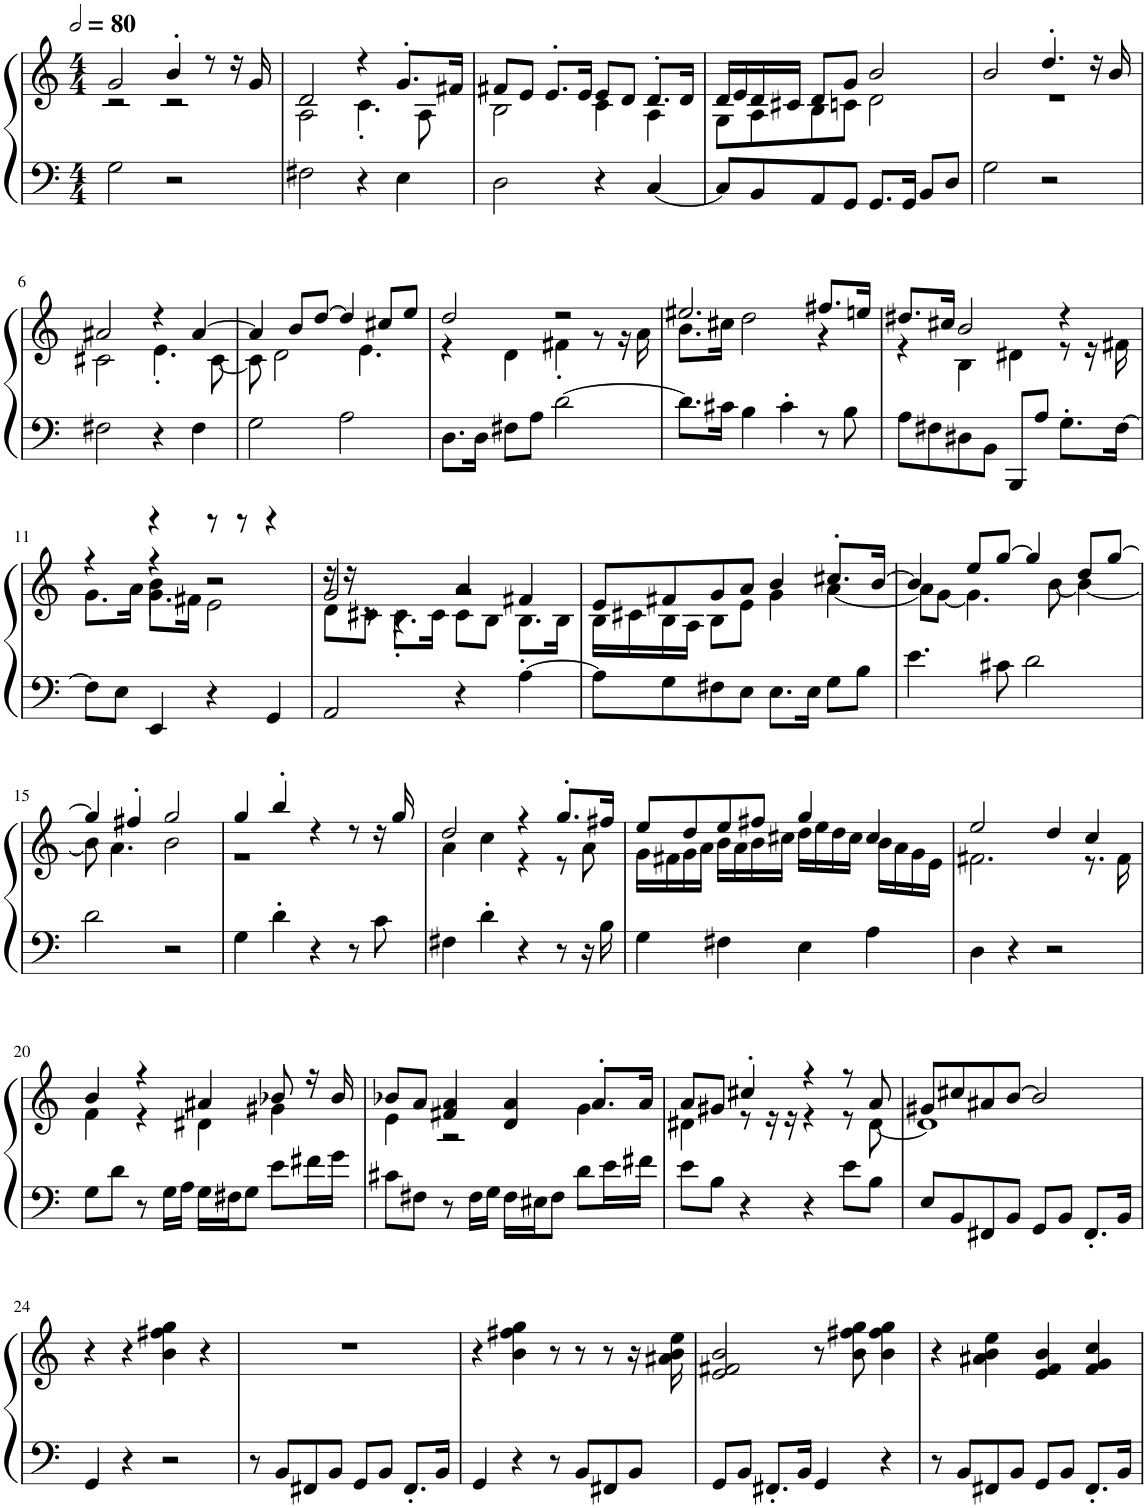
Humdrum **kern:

**kern	**kern
*part1	*part1
*staff2	*staff1
*I"Piano	*
*I'Pno.	*
*clefF4	*clefG2
*k[]	*k[]
*M4/4	*M4/4
*MM160	*MM160
=1	=1
*	*^
2G\	2g/	2r
2r	4b'/	2r
.	8r	.
.	16r	.
.	16g/	.
=2	=2	=2
2F#X\	2d/	2A\
4r	4r	4.c'\
4E\	8.g'/L	.
.	.	8A\
.	16f#X/Jk	.
=3	=3	=3
2D\	8f#X/L	2B\
.	8e/J	.
.	8.e'/L	.
.	16e/Jk	.
4r	8e/L	4c\
.	8d/J	.
[4C/	8.d'/L	4A\
.	16d/Jk	.
=4	=4	=4
8C/L]	16d/LL	8G\L
.	16e/	.
8BB/	16d/	8A\
.	16c#X/JJ	.
8AA/	8d/L	8B\
8GG/J	8g/J	8cn\J
8.GG/L	2b/	2d\
16GG/Jk	.	.
8BB/L	.	.
8D/J	.	.
=5	=5	=5
2G\	2b/	1r
2r	4.dd'/	.
.	16r	.
.	16b/	.
!!LO:LB:g=z	!!
=6	=6	=6
2F#X\	2a#X/	2c#X\
4r	4r	4.e'\
4F#\	[4a#/	.
.	.	[8c#\
=7	=7	=7
2G\	4a#/]	8c#\]
.	.	2d\
.	8b/L	.
.	[8dd/J	.
2A\	4dd/]	.
.	.	4.e\
.	8cc#X/L	.
.	8ee/J	.
=8	=8	=8
8.D\L	2dd/	4r
16D\Jk	.	.
8F#X\L	.	4d\
8A\J	.	.
[2d\	2r	4f#X'\
.	.	8r
.	.	16r
.	.	16a\
=9	=9	=9
8.d\L]	2.ee#X/	8.b\L
16c#X\Jk	.	16cc#X\Jk
4B\	.	2dd\
4c#'\	.	.
8r	8.ff#X/L	4r
8B\	.	.
.	16een/Jk	.
=10	=10	=10
8A\L	8.dd#X/L	4r
8F#X\	.	.
.	16cc#X/Jk	.
8D#X\	2b/	4B\
8BB\J	.	.
8BBB/L	.	4d#X\
8A/J	.	.
8.G'\L	4r	8r
.	.	16r
[16F#\Jk	.	16f#X\
!!LO:LB:g=z
=11	=11	=11
*	*^	*^
8F#\L]	4r	8.g\L	4ryy	4ryy
8E\J	.	.	.	.
.	.	16a\Jk	.	.
4EE/	4r	4b\	4r	8.g\L
.	.	.	.	16f#X\Jk
4r	8r	2r	2r	2e\
.	8r	.	.	.
4GG/	4r	.	.	.
*	*	*	*v	*v
=12	=12	=12	=12
2AA/	2g/	16r	8d\L
.	.	16r	.
.	.	8r	8c#X\J
.	.	4r	8.c#'\L
.	.	.	16c#\Jk
4r	4a/	2r	8c#\L
.	.	.	8B\J
[4A\	4f#X/	.	8.B'\L
.	.	.	16B\Jk
*	*	*v	*v
=13	=13	=13
8A\L]	8e/L	16B\LL
.	.	16c#X\
8G\	8f#X/	16B\
.	.	16A\JJ
8F#X\	8g/	8B\L
8E\J	8a/J	8e\J
8.E\L	4b/	4g\
16E\Jk	.	.
8G\L	8.cc#X'/L	[4a\
8B\J	.	.
.	[16b/Jk	.
=14	=14	=14
4.e\	4b/]	8a\L]
.	.	[8g\J
.	8ee/L	4.g\]
8c#X\	[8gg/J	.
2d\	4gg/]	.
.	.	[8b\
.	8dd/L	4b\_
.	[8gg/J	.
!!LO:LB:g=z	!!
=15	=15	=15
2d\	4gg/]	8b\]
.	.	4.a\
.	4ff#X'/	.
2r	2gg/	2b\
=16	=16	=16
4G\	4gg/	1r
4d'\	4bb'/	.
4r	4r	.
8r	8r	.
8c\	16r	.
.	16gg/	.
=17	=17	=17
4F#X\	2dd/	4a\
4d'\	.	4cc\
4r	4r	4r
8r	8.gg'/L	8r
16r	.	8a\
16B\	16ff#X/Jk	.
=18	=18	=18
4G\	8ee/L	16g\LL
.	.	16f#X\
.	8dd/	16g\
.	.	16a\JJ
4F#X\	8ee/	16b\LL
.	.	16a\
.	8ff#X/J	16b\
.	.	16cc#X\JJ
4E\	4gg/	16dd\LL
.	.	16ee\
.	.	16dd\
.	.	16cc#\JJ
4A\	4cc#/	16b\LL
.	.	16a\
.	.	16g\
.	.	16e\JJ
=19	=19	=19
4D\	2ee/	2.f#X\
4r	.	.
2r	4dd/	.
.	4cc/	8.r
.	.	16f#\
!!LO:LB:g=z	!!
=20	=20	=20
8G\L	4b/	4f\
8d\J	.	.
8r	4r	4r
16G\LL	.	.
16A\JJ	.	.
16G\LL	4a#X/	4d#X\
16F#X\J	.	.
8G\J	.	.
8e\L	8b-X/	4g#X\
16f#X\L	16r	.
16g\JJ	16b-/	.
=21	=21	=21
8c#X\L	8b-X/L	4e\
8F#X\J	8a/J	.
8r	4f#X/ 4a/	2r
16F#\LL	.	.
16G\JJ	.	.
16F#\LL	4d/ 4a/	.
16E#X\J	.	.
8F#\J	.	.
8d\L	8.a'/L	4g\
16e\L	.	.
16f#X\JJ	16a/Jk	.
=22	=22	=22
8e\L	8a/L	4d#X\
8B\J	8g#X/J	.
4r	4cc#X'/	8r
.	.	16r
.	.	16r
4r	4r	4r
8e\L	8r	8r
8B\J	8a/	[8d#\
=23	=23	=23
8E/L	8g#X/L	1d#]
8BB/	8cc#X/	.
8FF#X/	8a#X/	.
8BB/J	[8b/J	.
8GG/L	2b/]	.
8BB/J	.	.
8.FF#'/L	.	.
16BB/Jk	.	.
*	*v	*v
!!LO:LB:g=z
=24	=24
4GG/	4r
4r	4r
2r	4b\ 4ff#X\ 4gg\
.	4r
=25	=25
8r	1r
8BB/L	.
8FF#X/	.
8BB/J	.
8GG/L	.
8BB/J	.
8.FF#'/L	.
16BB/Jk	.
=26	=26
4GG/	4r
4r	4b\ 4ff#X\ 4gg\
8r	8r
8BB/L	8r
8FF#X/	8r
8BB/J	16r
.	16a#X\ 16b\ 16ee\
=27	=27
8GG/L	2e/ 2f#X/ 2b/
8BB/J	.
8.FF#X'/L	.
16BB/Jk	.
4GG/	8r
.	8b\ 8ff#X\ 8gg\
4r	4b\ 4ff#\ 4gg\
=28	=28
8r	4r
8BB/L	.
8FF#X/	4a#X\ 4b\ 4ee\
8BB/J	.
8GG/L	4e/ 4f/ 4b/
8BB/J	.
8.FF#'/L	4f/ 4g/ 4cc/
16BB/Jk	.
=	=
*-	*-
